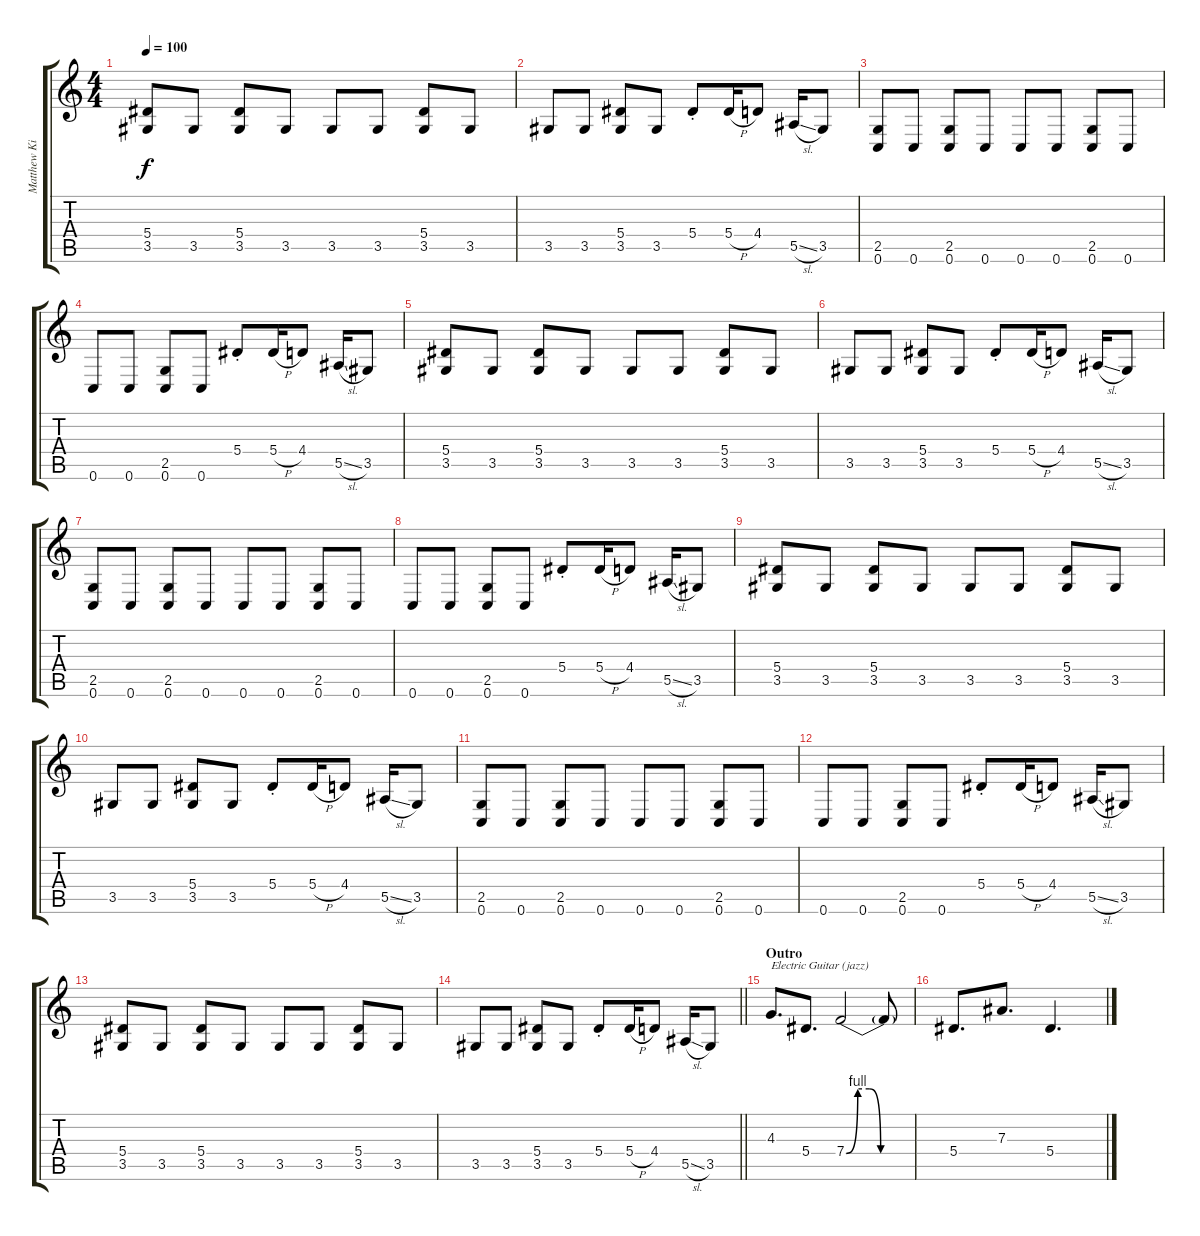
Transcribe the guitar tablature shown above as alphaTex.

\track ("Matthew Kiichi Heafy" "Matthew Ki") {instrument distortionguitar}
\staff {score tabs}
\tuning (C4 G3 Eb3 Bb2 F2 C2) {hide}
\ts (4 4)
\tempo 100
\clef g2
\ks c
(5.4 3.5).8{dy f} 3.5.8 (5.4 3.5).8 3.5.8 3.5.8 3.5.8 (5.4 3.5).8 3.5.8 |
3.5.8 3.5.8 (5.4 3.5).8 3.5.8 5.4{st}.8 5.4{h}.16 4.4.8 5.5{sl}.16 3.5.8 |
(2.5 0.6).8 0.6.8 (2.5 0.6).8 0.6.8 0.6.8 0.6.8 (2.5 0.6).8 0.6.8 |
0.6.8 0.6.8 (2.5 0.6).8 0.6.8 5.4{st}.8 5.4{h}.16 4.4.8 5.5{sl}.16 3.5.8 |
(5.4 3.5).8 3.5.8 (5.4 3.5).8 3.5.8 3.5.8 3.5.8 (5.4 3.5).8 3.5.8 |
3.5.8 3.5.8 (5.4 3.5).8 3.5.8 5.4{st}.8 5.4{h}.16 4.4.8 5.5{sl}.16 3.5.8 |
(2.5 0.6).8 0.6.8 (2.5 0.6).8 0.6.8 0.6.8 0.6.8 (2.5 0.6).8 0.6.8 |
0.6.8 0.6.8 (2.5 0.6).8 0.6.8 5.4{st}.8 5.4{h}.16 4.4.8 5.5{sl}.16 3.5.8 |
(5.4 3.5).8 3.5.8 (5.4 3.5).8 3.5.8 3.5.8 3.5.8 (5.4 3.5).8 3.5.8 |
3.5.8 3.5.8 (5.4 3.5).8 3.5.8 5.4{st}.8 5.4{h}.16 4.4.8 5.5{sl}.16 3.5.8 |
(2.5 0.6).8 0.6.8 (2.5 0.6).8 0.6.8 0.6.8 0.6.8 (2.5 0.6).8 0.6.8 |
0.6.8 0.6.8 (2.5 0.6).8 0.6.8 5.4{st}.8 5.4{h}.16 4.4.8 5.5{sl}.16 3.5.8 |
(5.4 3.5).8{volume 5} 3.5.8 (5.4 3.5).8 3.5.8 3.5.8 3.5.8 (5.4 3.5).8 3.5.8 |
\barLineRight lightlight
3.5.8 3.5.8 (5.4 3.5).8 3.5.8 5.4{st}.8 5.4{h}.16 4.4.8 5.5{sl}.16 3.5.8 |
\section ("" "Outro")
4.3.8{d txt "Electric Guitar (jazz)" volume 13 instrument electricguitarjazz} 5.4.8{d} 7.4{be (custom 0 0 10 4 20 4 30 0 60 0)}.2 7.4{t}.8 |
5.4.8{d} 7.3.8{d} 5.4.4{d}
